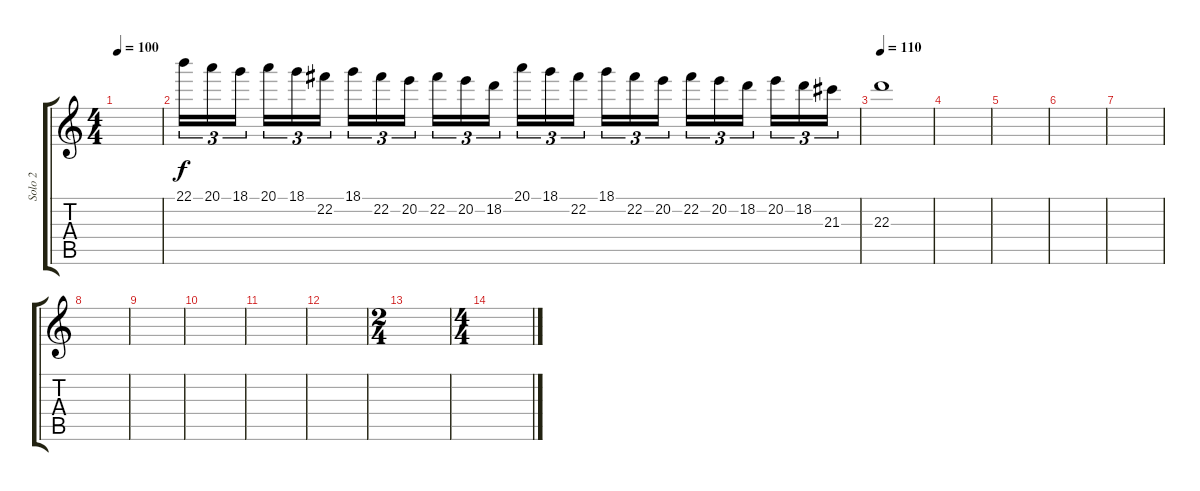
\track ("Solo 2" "Solo 2") {instrument distortionguitar}
\staff {score tabs}
\tuning (Db4 Ab3 E3 B2 Gb2 B1) {hide}
\ts (4 4)
\tempo 100
\clef g2
\ks c
|
22.1.16{tu (3 2)} 20.1.16{tu (3 2)} 18.1.16{tu (3 2) beam splitsecondary} 20.1.16{tu (3 2)} 18.1.16{tu (3 2)} 22.2.16{tu (3 2)} 18.1.16{tu (3 2)} 22.2.16{tu (3 2)} 20.2.16{tu (3 2) beam splitsecondary} 22.2.16{tu (3 2)} 20.2.16{tu (3 2)} 18.2.16{tu (3 2)} 20.1.16{tu (3 2)} 18.1.16{tu (3 2)} 22.2.16{tu (3 2) beam splitsecondary} 18.1.16{tu (3 2)} 22.2.16{tu (3 2)} 20.2.16{tu (3 2)} 22.2.16{tu (3 2)} 20.2.16{tu (3 2)} 18.2.16{tu (3 2) beam splitsecondary} 20.2.16{tu (3 2)} 18.2.16{tu (3 2)} 21.3.16{tu (3 2)} |
\tempo 110
22.3.1{volume 2} |
|
|
|
|
|
|
|
|
|
\ts (2 4)
|
\ts (4 4)
